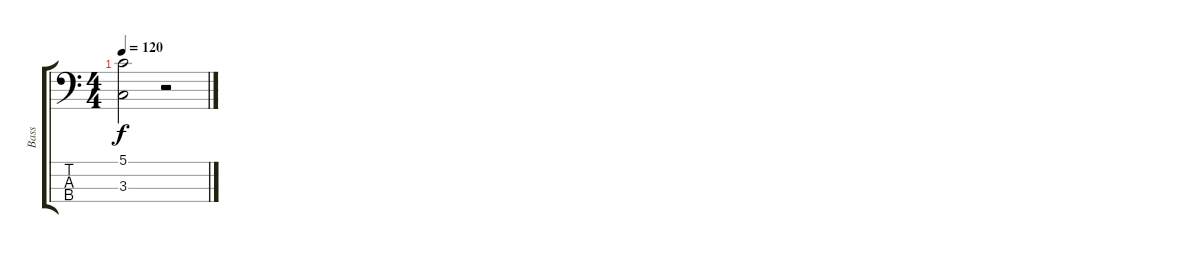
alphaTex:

\track ("Bass" "Bass") {instrument acousticbass}
\staff {score tabs}
\tuning (G2 D2 A1 E1) {hide}
\ts (4 4)
\tempo 120
\clef f4
\ks c
(5.1 3.3).2{dy f} r.2
